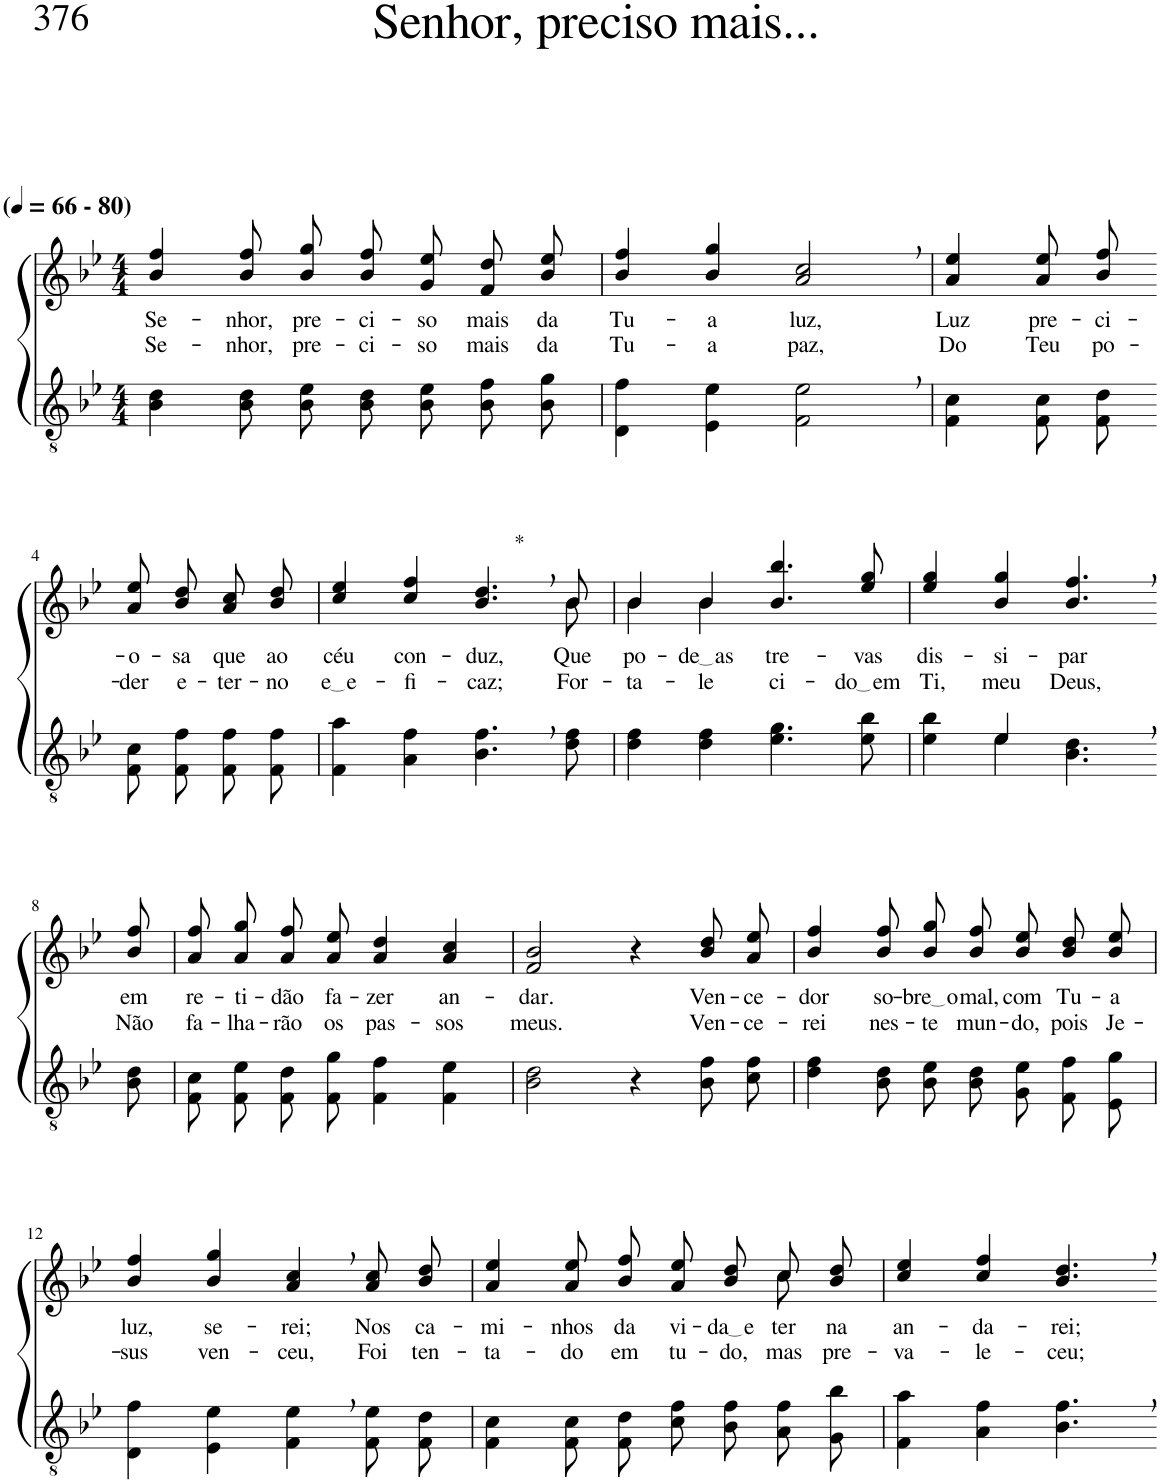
**kern	**kern	**text	**text
*part2	*part1	*part1	*part1
*staff2	*staff1	*staff1	*staff1
*I"Parte III e IV	*I"Parte I e II	*	*
*clefGv2	*clefG2	*	*
*Trd4c7	*Trd4c7	*	*
*k[b-e-]	*k[b-e-]	*	*
*M4/4	*M4/4	*	*
*MM66	*MM66	*	*
=1	=1	=1	=1
!	!LO:TX:a:B:t=(	!	!
!	!LO:TX:a:B:t=- 80)	!	!
!	!	!LO:LY:b	!LO:LY:b
4B-\ 4d\	4b-/ 4ff/	Se-	Se-
!	!	!LO:LY:b	!LO:LY:b
8B-\ 8d\L	8b-\ 8ff\L	-nhor,	-nhor,
!	!	!LO:LY:b	!LO:LY:b
8B-\ 8e-\J	8b-\ 8gg\J	pre-	pre-
!	!	!LO:LY:b	!LO:LY:b
8B-\ 8d\L	8b-\ 8ff\L	-ci-	-ci-
!	!	!LO:LY:b	!LO:LY:b
8B-\ 8e-\J	8g\ 8ee-\J	-so	-so
!	!	!LO:LY:b	!LO:LY:b
8B-\ 8f\L	8f\ 8dd\L	mais	mais
!	!	!LO:LY:b	!LO:LY:b
8B-\ 8g\J	8b-\ 8ee-\J	da	da
=2	=2	=2	=2
!	!	!LO:LY:b	!LO:LY:b
4D\ 4f\	4b-/ 4ff/	Tu-	Tu-
!	!	!LO:LY:b	!LO:LY:b
4E-\ 4e-\	4b-/ 4gg/	-a	-a
!	!	!LO:LY:b	!LO:LY:b
2F\, 2e-\,	2a/, 2cc/,	luz,	paz,
=3	=3	=3	=3
!	!	!LO:LY:b	!LO:LY:b
4F\ 4c\	4a/ 4ee-/	Luz	Do
!	!	!LO:LY:b	!LO:LY:b
8F/ 8c/L	8a\ 8ee-\L	pre-	Teu
!	!	!LO:LY:b	!LO:LY:b
8F/ 8d/J	8b-\ 8ff\J	-ci-	po-
!!LO:LB:g=z
=4-	=4-	=4-	=4-
!	!	!LO:LY:b	!LO:LY:b
8F\ 8c\L	8a\ 8ee-\L	-o-	-der
!	!	!LO:LY:b	!LO:LY:b
8F\ 8f\J	8b-\ 8dd\J	-sa	e-
!	!	!LO:LY:b	!LO:LY:b
8F\ 8f\L	8a\ 8cc\L	que	-ter-
!	!	!LO:LY:b	!LO:LY:b
8F\ 8f\J	8b-\ 8dd\J	ao	-no
=5	=5	=5	=5
!	!	!LO:LY:b	!LO:LY:b
*	*^	*	*
4F\ 4a\	4cc/ 4ee-/	2..ryy	céu	e e
!	!	!	!LO:LY:b	!LO:LY:b
4A\ 4f\	4cc/ 4ff/	.	con-	-fi-
!	!LO:TX:a:t=*	!	!	!
!	!	!	!LO:LY:b	!LO:LY:b
4.B-\, 4.f\,	4.b-/, 4.dd/,	.	-duz,	-caz;
!	!	!	!LO:LY:b	!LO:LY:b
8d\ 8f\	8b-/	8b-\	Que	For-
=6	=6	=6	=6	=6
!	!	!	!LO:LY:b	!LO:LY:b
4d\ 4f\	4b-/	4b-\	po-	-ta-
!	!	!	!LO:LY:b	!LO:LY:b
4d\ 4f\	4b-/	4b-\	de as	-le-
!	!	!	!LO:LY:b	!LO:LY:b
4.e-\ 4.g\	4.b-/ 4.bb-/	2ryy	tre-	-ci-
!	!	!	!LO:LY:b	!LO:LY:b
8e-\ 8b-\	8ee-/ 8gg/	.	-vas	do em
*	*v	*v	*	*
=7	=7	=7	=7
*^	*	*	*
!	!	!	!LO:LY:b	!LO:LY:b
4ryy	4e-\ 4b-\	4ee-/ 4gg/	dis-	Ti,
!	!	!	!LO:LY:b	!LO:LY:b
4e-/	4e-\	4b-/ 4gg/	-si-	meu
!	!	!	!LO:LY:b	!LO:LY:b
4.ryy	4.B-\ 4.d\	4.b-/, 4.ff/,	-par	Deus,
!!LO:LB:g=z
=8-	=8-	=8-	=8-	=8-
!	!	!	!LO:LY:b	!LO:LY:b
*v	*v	*	*	*
8B-\ 8d\	8b-/ 8ff/	em	Não
=9	=9	=9	=9
!	!	!LO:LY:b	!LO:LY:b
8F\ 8c\L	8a\ 8ff\L	re-	fa-
!	!	!LO:LY:b	!LO:LY:b
8F\ 8e-\J	8a\ 8gg\J	-ti-	-lha-
!	!	!LO:LY:b	!LO:LY:b
8F\ 8d\L	8a\ 8ff\L	-dão	-rão
!	!	!LO:LY:b	!LO:LY:b
8F\ 8g\J	8a\ 8ee-\J	fa-	os
!	!	!LO:LY:b	!LO:LY:b
4F\ 4f\	4a/ 4dd/	-zer	pas-
!	!	!LO:LY:b	!LO:LY:b
4F\ 4e-\	4a/ 4cc/	an-	-sos
=10	=10	=10	=10
!	!	!LO:LY:b	!LO:LY:b
2B-\ 2d\	2f/ 2b-/	-dar.	meus.
4r	4r	.	.
!	!	!LO:LY:b	!LO:LY:b
8B-\ 8f\L	8b-\ 8dd\L	Ven-	Ven-
!	!	!LO:LY:b	!LO:LY:b
8c\ 8f\J	8a\ 8ee-\J	-ce-	-ce-
=11	=11	=11	=11
!	!	!LO:LY:b	!LO:LY:b
4d\ 4f\	4b-/ 4ff/	-dor	-rei
!	!	!LO:LY:b	!LO:LY:b
8B-\ 8d\L	8b-\ 8ff\L	so-	nes-
!	!	!LO:LY:b	!LO:LY:b
8B-\ 8e-\J	8b-\ 8gg\J	bre o	-te
!	!	!LO:LY:b	!LO:LY:b
8B-\ 8d\L	8b-\ 8ff\L	mal,	mun-
!	!	!LO:LY:b	!LO:LY:b
8G\ 8e-\J	8b-\ 8ee-\J	com	-do,
!	!	!LO:LY:b	!LO:LY:b
8F\ 8f\L	8b-\ 8dd\L	Tu-	pois
!	!	!LO:LY:b	!LO:LY:b
8E-\ 8g\J	8b-\ 8ee-\J	-a	Je-
!!LO:LB:g=z
=12	=12	=12	=12
!	!	!LO:LY:b	!LO:LY:b
4D\ 4f\	4b-/ 4ff/	luz,	-sus
!	!	!LO:LY:b	!LO:LY:b
4E-\ 4e-\	4b-/ 4gg/	se-	ven-
!	!	!LO:LY:b	!LO:LY:b
4F\, 4e-\,	4a/, 4cc/,	-rei;	-ceu,
!	!	!LO:LY:b	!LO:LY:b
8F/ 8e-/L	8a\ 8cc\L	Nos	Foi
!	!	!LO:LY:b	!LO:LY:b
8F/ 8d/J	8b-\ 8dd\J	ca-	ten-
=13	=13	=13	=13
!	!	!LO:LY:b	!LO:LY:b
*	*^	*	*
4F\ 4c\	4a/ 4ee-/	2.ryy	-mi-	-ta-
!	!	!	!LO:LY:b	!LO:LY:b
8F/ 8c/L	8a\ 8ee-\L	.	-nhos	-do
!	!	!	!LO:LY:b	!LO:LY:b
8F/ 8d/J	8b-\ 8ff\J	.	da	em
!	!	!	!LO:LY:b	!LO:LY:b
8c\ 8f\L	8a\ 8ee-\L	.	vi-	tu-
!	!	!	!LO:LY:b	!LO:LY:b
8B-\ 8f\J	8b-\ 8dd\J	.	da e	-do,
!	!	!	!LO:LY:b	!LO:LY:b
8A\ 8f\L	8cc\L	8cc\	-ter-	mas
!	!	!	!LO:LY:b	!LO:LY:b
8G\ 8b-\J	8b-\ 8dd\J	8ryy	-na	pre-
=14	=14	=14	=14	=14
!	!	!	!LO:LY:b	!LO:LY:b
*	*v	*v	*	*
4F\ 4a\	4cc/ 4ee-/	an-	-va-
!	!	!LO:LY:b	!LO:LY:b
4A\ 4f\	4cc/ 4ff/	-da-	-le-
!	!	!LO:LY:b	!LO:LY:b
4.B-\, 4.f\,	4.b-/, 4.dd/,	-rei;	-ceu;
=-	=-	=-	=-
*-	*-	*-	*-
